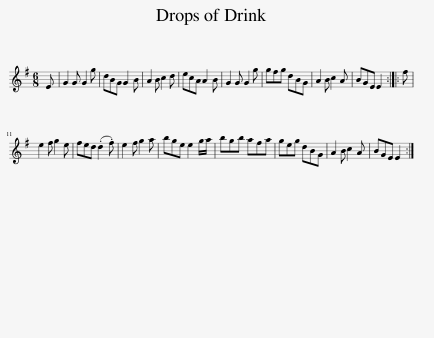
X:1
L:1/8
M:6/8
I:linebreak $
K:Emin
V:1 treble
V:1
 E | G2 G G2 g | dBG G2 B | A2 B c2 d | ecA A2 B | %5
 G2 G G2 g | gfg dBG | A2 B c2 A | BGE E2 :: f |$ %10
 e2 f g2 e | fed (.d2 .f) | e2 f g2 a | bge e2 g/a/ | bgb afa | %15
 geg dBG | A2 B c2 A | BGE E2 :| %18
